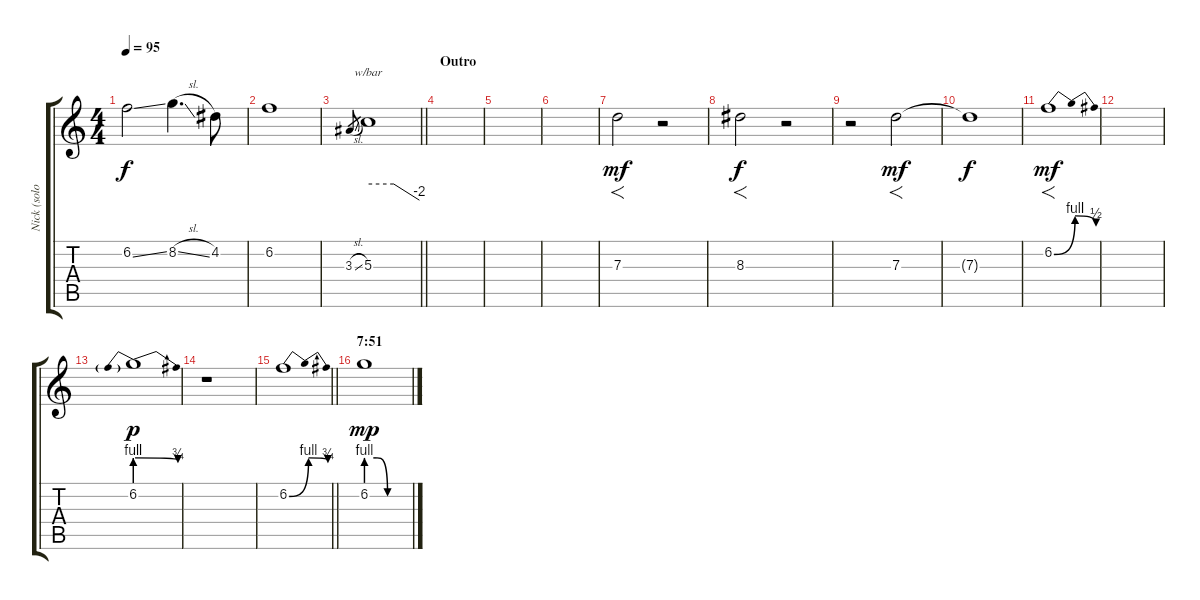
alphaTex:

\track ("Nick (solo guitar)" "Nick (solo") {instrument electricguitarjazz}
\staff {score tabs}
\tuning (E4 B3 G3 D3 A2 E2) {hide}
\ts (4 4)
\tempo 95
\clef g2
\ks c
6.2{ss}.2{dy f} 8.2{sl}.4{d} 4.2.8 |
6.2.1 |
\barLineRight lightlight
3.3{sl}.8{gr} 5.3.1{tbe (custom default 0 0 30 0 60 -8)} |
\section ("" "Outro")
|
|
|
7.3.2{f dy mf} r.2 |
8.3.2{f dy f} r.2 |
r.2 7.3.2{f dy mf} |
7.3{t}.1{dy f} |
6.2{be (bendrelease 0 0 6 4 30 4 60 2)}.1{f dy mf} |
|
6.2{be (prebendrelease 0 4 60 3)}.1{dy p} |
r.1 |
\barLineRight lightlight
6.2{be (bendrelease 0 0 15 4 30 4 60 3)}.1 |
\section ("" "7:51")
6.2{be (custom 0 4 15 4 30 0 60 0)}.1{dy mp}
